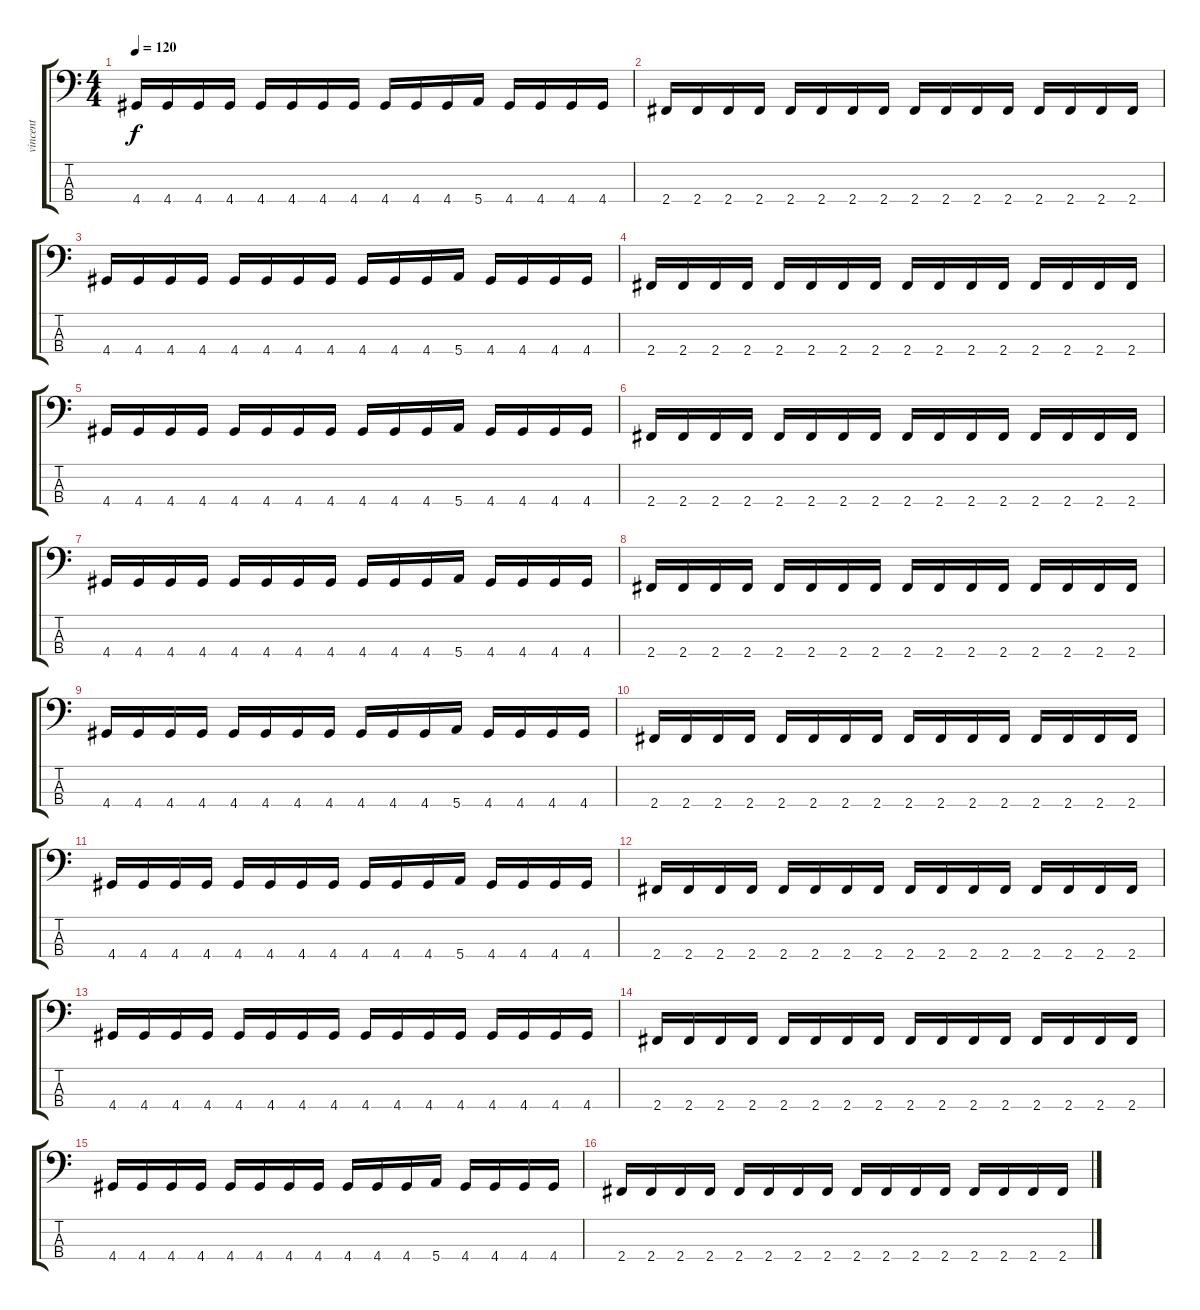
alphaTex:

\track ("vincent" "vincent") {instrument electricbassfinger}
\staff {score tabs}
\tuning (G2 D2 A1 E1) {hide}
\ts (4 4)
\tempo 120
\clef f4
\ks c
4.4.16{dy f} 4.4.16 4.4.16 4.4.16 4.4.16 4.4.16 4.4.16 4.4.16 4.4.16 4.4.16 4.4.16 5.4.16 4.4.16 4.4.16 4.4.16 4.4.16 |
2.4.16 2.4.16 2.4.16 2.4.16 2.4.16 2.4.16 2.4.16 2.4.16 2.4.16 2.4.16 2.4.16 2.4.16 2.4.16 2.4.16 2.4.16 2.4.16 |
4.4.16 4.4.16 4.4.16 4.4.16 4.4.16 4.4.16 4.4.16 4.4.16 4.4.16 4.4.16 4.4.16 5.4.16 4.4.16 4.4.16 4.4.16 4.4.16 |
2.4.16 2.4.16 2.4.16 2.4.16 2.4.16 2.4.16 2.4.16 2.4.16 2.4.16 2.4.16 2.4.16 2.4.16 2.4.16 2.4.16 2.4.16 2.4.16 |
4.4.16 4.4.16 4.4.16 4.4.16 4.4.16 4.4.16 4.4.16 4.4.16 4.4.16 4.4.16 4.4.16 5.4.16 4.4.16 4.4.16 4.4.16 4.4.16 |
2.4.16 2.4.16 2.4.16 2.4.16 2.4.16 2.4.16 2.4.16 2.4.16 2.4.16 2.4.16 2.4.16 2.4.16 2.4.16 2.4.16 2.4.16 2.4.16 |
4.4.16 4.4.16 4.4.16 4.4.16 4.4.16 4.4.16 4.4.16 4.4.16 4.4.16 4.4.16 4.4.16 5.4.16 4.4.16 4.4.16 4.4.16 4.4.16 |
2.4.16 2.4.16 2.4.16 2.4.16 2.4.16 2.4.16 2.4.16 2.4.16 2.4.16 2.4.16 2.4.16 2.4.16 2.4.16 2.4.16 2.4.16 2.4.16 |
4.4.16 4.4.16 4.4.16 4.4.16 4.4.16 4.4.16 4.4.16 4.4.16 4.4.16 4.4.16 4.4.16 5.4.16 4.4.16 4.4.16 4.4.16 4.4.16 |
2.4.16 2.4.16 2.4.16 2.4.16 2.4.16 2.4.16 2.4.16 2.4.16 2.4.16 2.4.16 2.4.16 2.4.16 2.4.16 2.4.16 2.4.16 2.4.16 |
4.4.16 4.4.16 4.4.16 4.4.16 4.4.16 4.4.16 4.4.16 4.4.16 4.4.16 4.4.16 4.4.16 5.4.16 4.4.16 4.4.16 4.4.16 4.4.16 |
2.4.16 2.4.16 2.4.16 2.4.16 2.4.16 2.4.16 2.4.16 2.4.16 2.4.16 2.4.16 2.4.16 2.4.16 2.4.16 2.4.16 2.4.16 2.4.16 |
4.4.16 4.4.16 4.4.16 4.4.16 4.4.16 4.4.16 4.4.16 4.4.16 4.4.16 4.4.16 4.4.16 4.4.16 4.4.16 4.4.16 4.4.16 4.4.16 |
2.4.16 2.4.16 2.4.16 2.4.16 2.4.16 2.4.16 2.4.16 2.4.16 2.4.16 2.4.16 2.4.16 2.4.16 2.4.16 2.4.16 2.4.16 2.4.16 |
4.4.16 4.4.16 4.4.16 4.4.16 4.4.16 4.4.16 4.4.16 4.4.16 4.4.16 4.4.16 4.4.16 5.4.16 4.4.16 4.4.16 4.4.16 4.4.16 |
2.4.16 2.4.16 2.4.16 2.4.16 2.4.16 2.4.16 2.4.16 2.4.16 2.4.16 2.4.16 2.4.16 2.4.16 2.4.16 2.4.16 2.4.16 2.4.16
